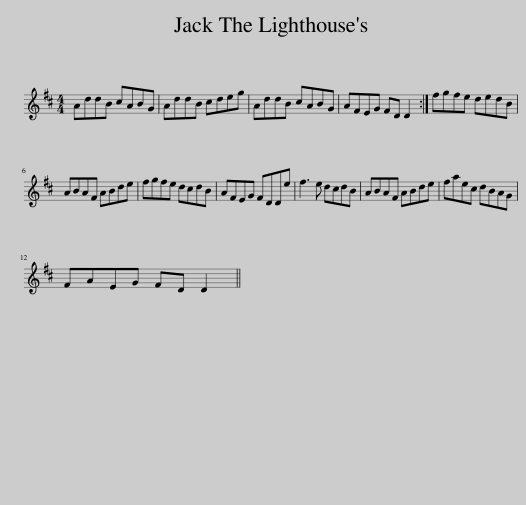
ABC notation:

X:1
L:1/8
M:4/4
I:linebreak $
K:D
V:1 treble
V:1
 AddB cABG | AddB cdeg | AddB cABG | AFEG FD D2 :| fgfe dedB |$ %5
 ABAF ABde | fgfe dcdB | AFEG FDDe | f3 e dcdB | ABAF ABde | %10
 faec dBAG |$ FAEG FD D2 || %12
